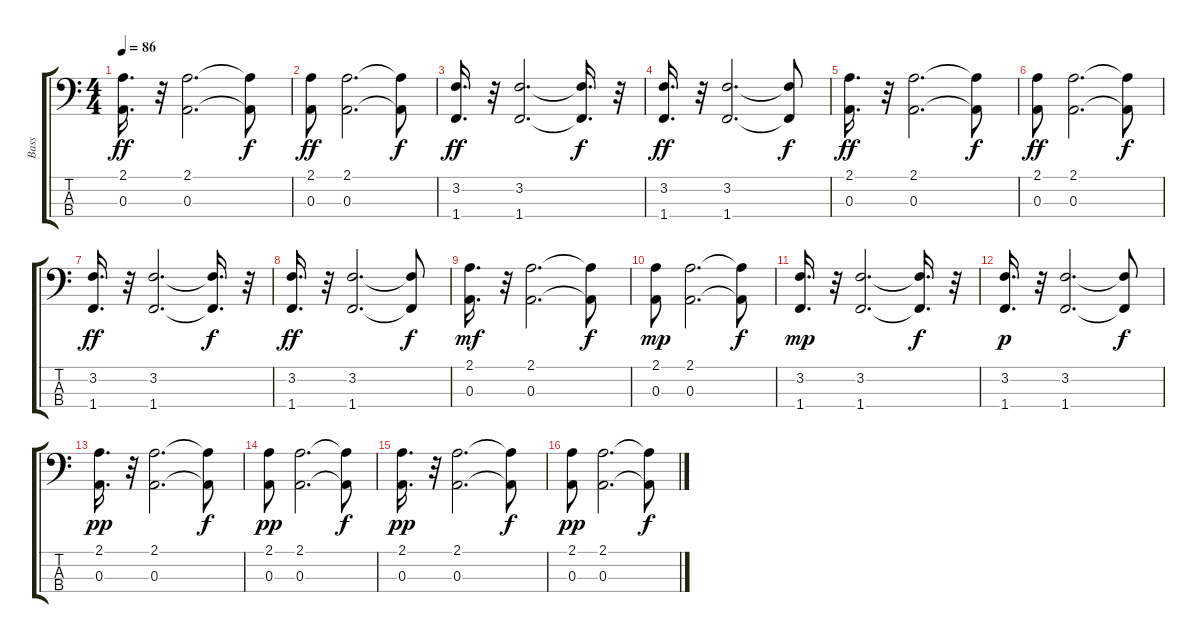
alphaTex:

\track ("Bass" "Bass") {instrument fretlessbass}
\staff {score tabs}
\tuning (G2 D2 A1 E1) {hide}
\ts (4 4)
\tempo 86
\clef f4
\ks c
(2.1 0.3).16{d dy ff} r.32 (2.1 0.3).2{d} (2.1{t} 0.3{t}).8{dy f} |
(2.1 0.3).8{dy ff} (2.1 0.3).2{d} (2.1{t} 0.3{t}).8{dy f} |
(3.2 1.4).16{d dy ff} r.32 (3.2 1.4).2{d} (3.2{t} 1.4{t}).16{d dy f} r.32 |
(3.2 1.4).16{d dy ff} r.32 (3.2 1.4).2{d} (3.2{t} 1.4{t}).8{dy f} |
(2.1 0.3).16{d dy ff} r.32 (2.1 0.3).2{d} (2.1{t} 0.3{t}).8{dy f} |
(2.1 0.3).8{dy ff} (2.1 0.3).2{d} (2.1{t} 0.3{t}).8{dy f} |
(3.2 1.4).16{d dy ff} r.32 (3.2 1.4).2{d} (3.2{t} 1.4{t}).16{d dy f} r.32 |
(3.2 1.4).16{d dy ff} r.32 (3.2 1.4).2{d} (3.2{t} 1.4{t}).8{dy f} |
(2.1 0.3).16{d dy mf} r.32 (2.1 0.3).2{d} (2.1{t} 0.3{t}).8{dy f} |
(2.1 0.3).8{dy mp} (2.1 0.3).2{d} (2.1{t} 0.3{t}).8{dy f} |
(3.2 1.4).16{d dy mp} r.32 (3.2 1.4).2{d} (3.2{t} 1.4{t}).16{d dy f} r.32 |
(3.2 1.4).16{d dy p} r.32 (3.2 1.4).2{d} (3.2{t} 1.4{t}).8{dy f} |
(2.1 0.3).16{d dy pp} r.32 (2.1 0.3).2{d} (2.1{t} 0.3{t}).8{dy f} |
(2.1 0.3).8{dy pp} (2.1 0.3).2{d} (2.1{t} 0.3{t}).8{dy f} |
(2.1 0.3).16{d dy pp} r.32 (2.1 0.3).2{d} (2.1{t} 0.3{t}).8{dy f} |
(2.1 0.3).8{dy pp} (2.1 0.3).2{d} (2.1{t} 0.3{t}).8{dy f}
